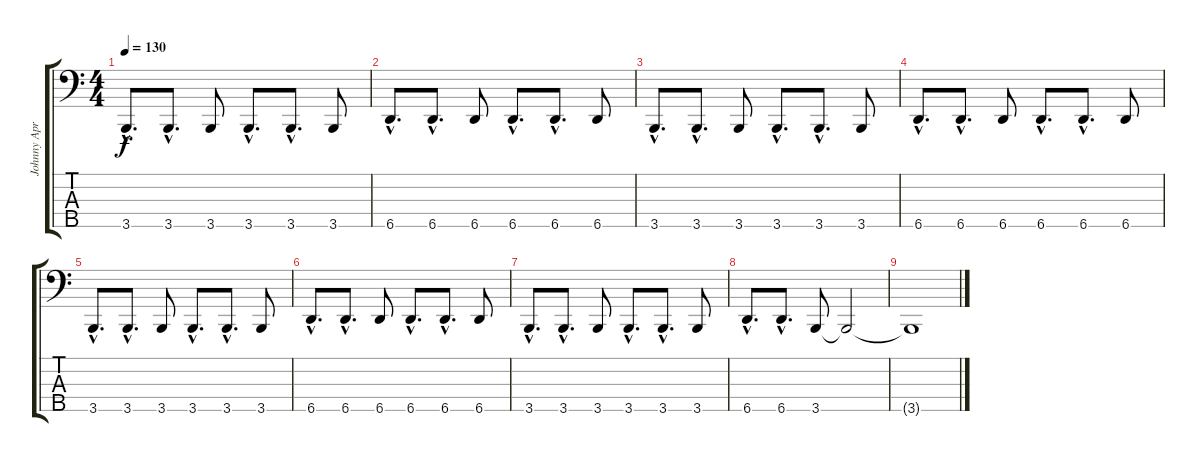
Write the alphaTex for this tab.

\track ("Johnny April - Bass" "Johnny Apr") {instrument electricbassfinger}
\staff {score tabs}
\tuning (Gb2 Db2 Ab1 Db1 Ab0) {hide}
\ts (4 4)
\tempo 130
\clef f4
\ks c
3.5{hac}.8{d dy f} 3.5{hac}.8{d} 3.5.8 3.5{hac}.8{d} 3.5{hac}.8{d} 3.5.8 |
6.5{hac}.8{d} 6.5{hac}.8{d} 6.5.8 6.5{hac}.8{d} 6.5{hac}.8{d} 6.5.8 |
3.5{hac}.8{d} 3.5{hac}.8{d} 3.5.8 3.5{hac}.8{d} 3.5{hac}.8{d} 3.5.8 |
6.5{hac}.8{d} 6.5{hac}.8{d} 6.5.8 6.5{hac}.8{d} 6.5{hac}.8{d} 6.5.8 |
3.5{hac}.8{d} 3.5{hac}.8{d} 3.5.8 3.5{hac}.8{d} 3.5{hac}.8{d} 3.5.8 |
6.5{hac}.8{d} 6.5{hac}.8{d} 6.5.8 6.5{hac}.8{d} 6.5{hac}.8{d} 6.5.8 |
3.5{hac}.8{d} 3.5{hac}.8{d} 3.5.8 3.5{hac}.8{d} 3.5{hac}.8{d} 3.5.8 |
6.5{hac}.8{d} 6.5{hac}.8{d} 3.5.8 3.5{t}.2 |
3.5{t}.1
